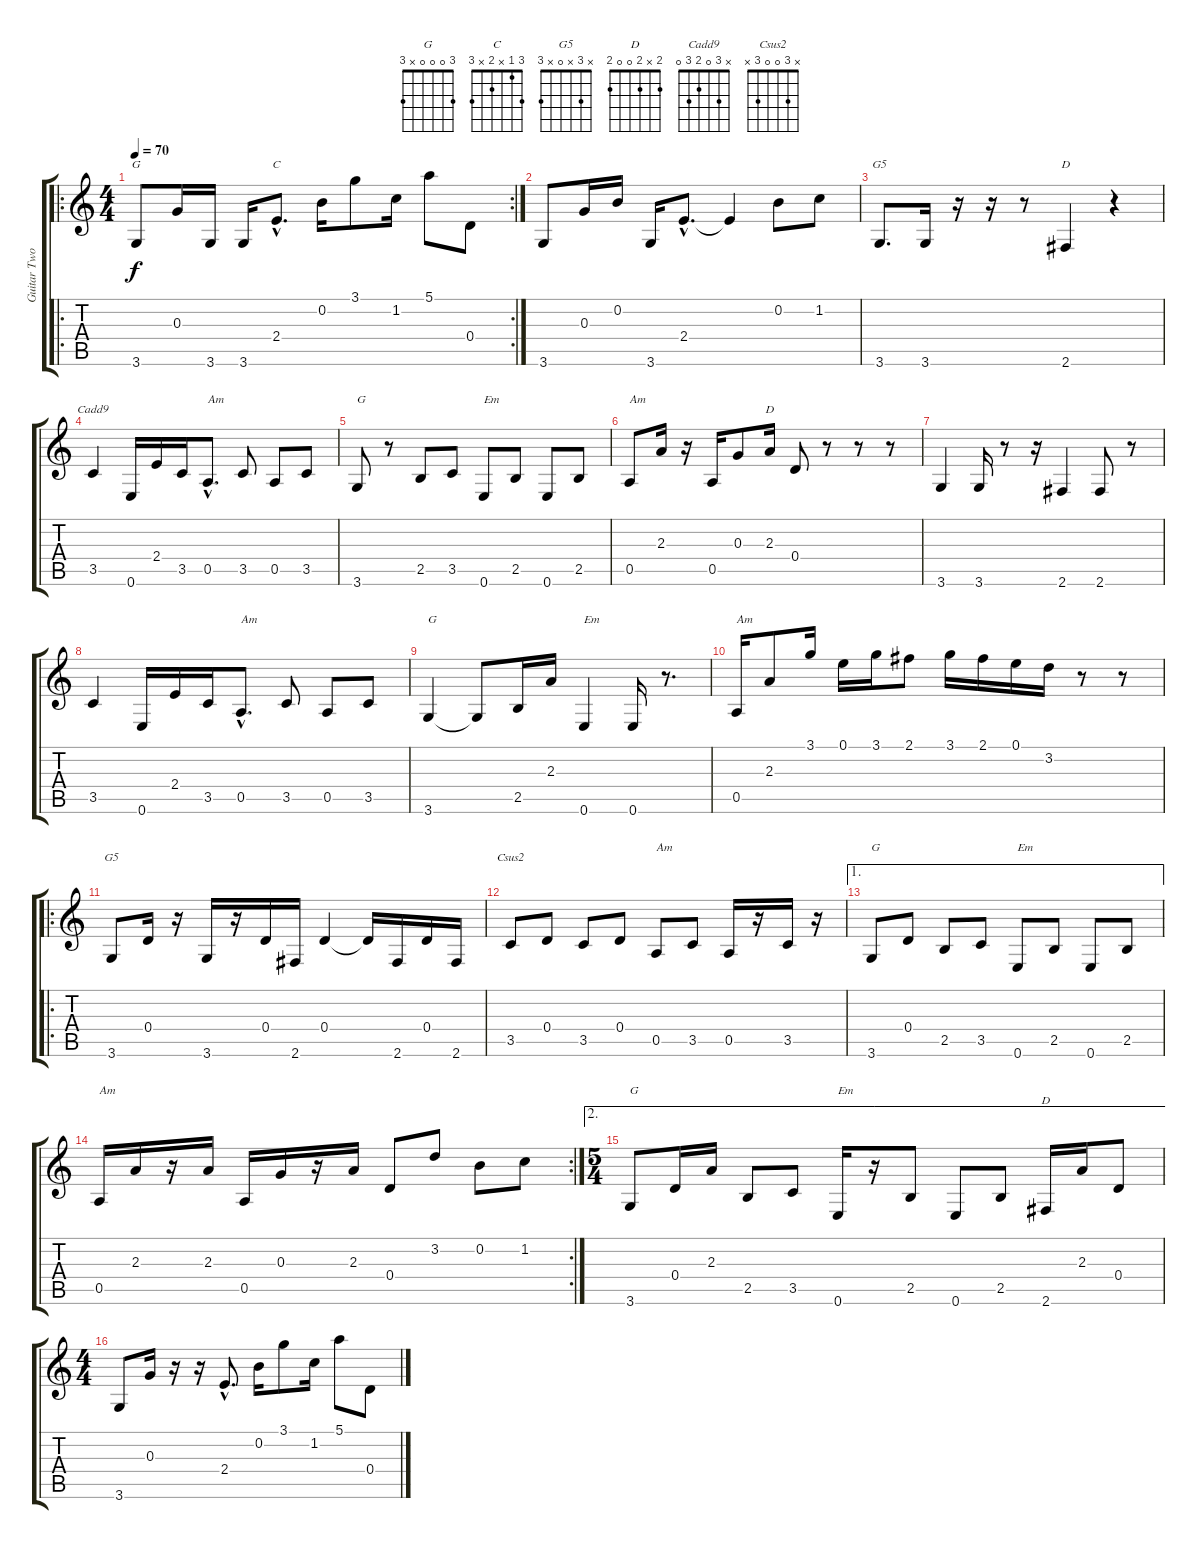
\track ("Guitar Two" "Guitar Two") {instrument acousticguitarsteel}
\staff {score tabs}
\tuning (E4 B3 G3 D3 A2 E2) {hide}
\chord ("G" 3 0 0 0 x 3)
\chord ("C" 3 1 x 2 x 3)
\chord ("G5" x 3 x x x 3)
\chord ("D" x 3 2 x x 2)
\chord ("Cadd9" x 3 0 2 3 0)
\chord ("D" 2 3 2 0 x x)
\chord ("G5" x 3 x 0 x 3)
\chord ("Csus2" x 3 0 0 3 x)
\chord ("D" 2 x 2 0 0 2)
\ro
\rc 2
\ts (4 4)
\tempo 70
\clef g2
\ks c
3.6.8{ch "G" dy f instrument acousticguitarsteel} 0.3.16 3.6.16 3.6.16 2.4{hac}.8{d ch "C"} 0.2.16 3.1.8 1.2.16 5.1.8 0.4.8 |
3.6.8 0.3.16 0.2.16 3.6.16 2.4{hac}.8{d} 2.4{t}.4 0.2.8 1.2.8 |
3.6.8{d ch "G5"} 3.6.16 r.16 r.16 r.8 2.6.4{ch "D"} r.4 |
3.5.4{ch "Cadd9"} 0.6.16 2.4.16 3.5.16 0.5{hac}.8{d txt "Am"} 3.5.8 0.5.8 3.5.8 |
3.6.8{txt "G"} r.8 2.5.8 3.5.8 0.6.8{txt "Em"} 2.5.8 0.6.8 2.5.8 |
0.5.8{txt "Am"} 2.3.16 r.16 0.5.16 0.3.8 2.3.16{ch "D"} 0.4.8 r.8 r.8 r.8 |
3.6.4 3.6.16 r.8 r.16 2.6.4 2.6.8 r.8 |
3.5.4 0.6.16 2.4.16 3.5.16 0.5{hac}.8{d txt "Am"} 3.5.8 0.5.8 3.5.8 |
3.6.4{txt "G"} 3.6{t}.8 2.5.16 2.3.16 0.6.4{txt "Em"} 0.6.16 r.8{d} |
0.5.16{txt "Am"} 2.3.8 3.1.16 0.1.16 3.1.16 2.1.8 3.1.16 2.1.16 0.1.16 3.2.16 r.8 r.8 |
\ro
3.6.8{ch "G5"} 0.4.16 r.16 3.6.16 r.16 0.4.16 2.6.16 0.4.4 0.4{t}.16 2.6.16 0.4.16 2.6.16 |
3.5.8{ch "Csus2"} 0.4.8 3.5.8 0.4.8 0.5.8{txt "Am"} 3.5.8 0.5.16 r.16 3.5.16 r.16 |
\ae 1
3.6.8{txt "G"} 0.4.8 2.5.8 3.5.8 0.6.8{txt "Em"} 2.5.8 0.6.8 2.5.8 |
\rc 2
0.5.16{txt "Am"} 2.3.16 r.16 2.3.16 0.5.16 0.3.16 r.16 2.3.16 0.4.8 3.2.8 0.2.8 1.2.8 |
\ae 2
\ts (5 4)
3.6.8{txt "G"} 0.4.16 2.3.16 2.5.8 3.5.8 0.6.16{txt "Em"} r.16 2.5.8 0.6.8 2.5.8 2.6.16{ch "D"} 2.3.16 0.4.8 |
\ts (4 4)
3.6.8 0.3.16 r.16 r.16 2.4{hac}.8{d} 0.2.16 3.1.8 1.2.16 5.1.8 0.4.8
